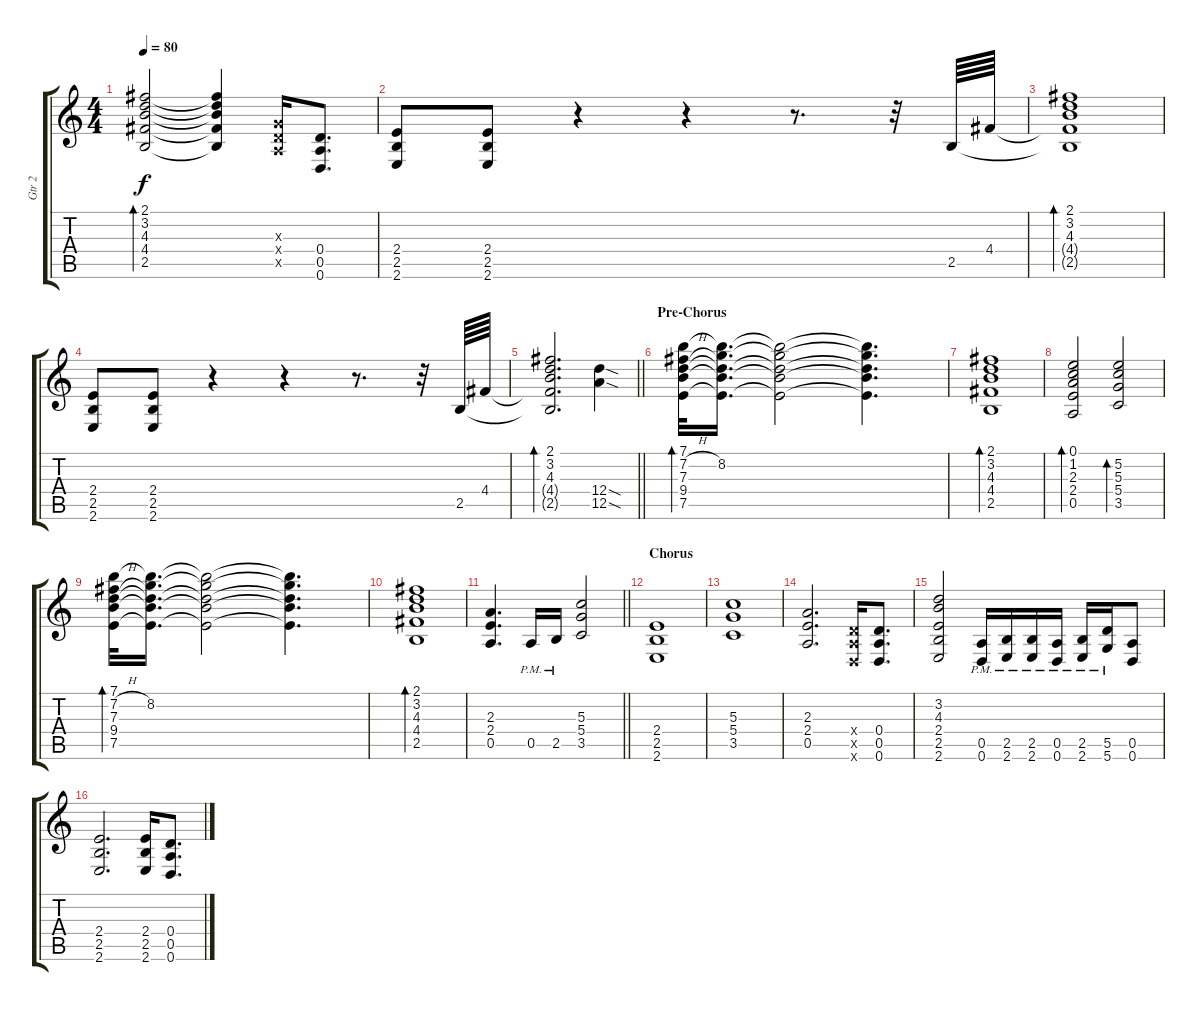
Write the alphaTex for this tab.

\track ("Gtr 2" "Gtr 2") {instrument overdrivenguitar}
\staff {score tabs}
\tuning (E4 B3 G3 D3 A2 D2) {hide}
\ts (4 4)
\tempo 80
\clef g2
\ks c
(2.1 3.2 4.3 4.4{t} 2.5{t}).2{bd 240 dy f} (2.1{t} 3.2{t} 4.3{t} 4.4{t} 2.5{t}).4 (0.3{x} 0.4{x} 0.5{x}).16 (0.4 0.5 0.6).8{d} |
(2.4 2.5 2.6).8 (2.4 2.5 2.6).8 r.4 r.4 r.8{d} r.32 2.5.64 4.4.64 |
(2.1 3.2 4.3 4.4{t} 2.5{t}).1{bd 240} |
(2.4 2.5 2.6).8 (2.4 2.5 2.6).8 r.4 r.4 r.8{d} r.32 2.5.64 4.4.64 |
\barLineRight lightlight
(2.1 3.2 4.3 4.4{t} 2.5{t}).2{d bd 240} (12.4{sod} 12.5{sod}).4 |
\section ("" "Pre-Chorus")
(7.1 7.2{h} 7.3 9.4 7.5).32{bd 240} (7.1{t} 8.2 7.3{t} 9.4{t} 7.5{t}).16{d} (7.1{t} 8.2{t} 7.3{t} 9.4{t} 7.5{t}).2 (7.1{t} 8.2{t} 7.3{t} 9.4{t} 7.5{t}).4{d} |
(2.1 3.2 4.3 4.4 2.5).1{bd 120} |
(0.1 1.2 2.3 2.4 0.5).2{bd 120} (5.2 5.3 5.4 3.5).2{bd 120} |
(7.1 7.2{h} 7.3 9.4 7.5).32{bd 240} (7.1{t} 8.2 7.3{t} 9.4{t} 7.5{t}).16{d} (7.1{t} 8.2{t} 7.3{t} 9.4{t} 7.5{t}).2 (7.1{t} 8.2{t} 7.3{t} 9.4{t} 7.5{t}).4{d} |
(2.1 3.2 4.3 4.4 2.5).1{bd 120} |
\barLineRight lightlight
(2.3 2.4 0.5).4{d} 0.5{pm}.16 2.5{pm}.16 (5.3 5.4 3.5).2 |
\section ("" "Chorus")
(2.4 2.5 2.6).1 |
(5.3 5.4 3.5).1 |
(2.3 2.4 0.5).2{d} (0.4{x} 0.5{x} 0.6{x}).16 (0.4 0.5 0.6).8{d} |
(3.2 4.3 2.4 2.5 2.6).2 (0.5{pm} 0.6{pm}).16 (2.5{pm} 2.6{pm}).16 (2.5{pm} 2.6{pm}).16 (0.5{pm} 0.6{pm}).16 (2.5{pm} 2.6{pm}).16 (5.5{pm} 5.6{pm}).16 (0.5 0.6).8 |
(2.4 2.5 2.6).2{d} (2.4 2.5 2.6).16 (0.4 0.5 0.6).8{d}
